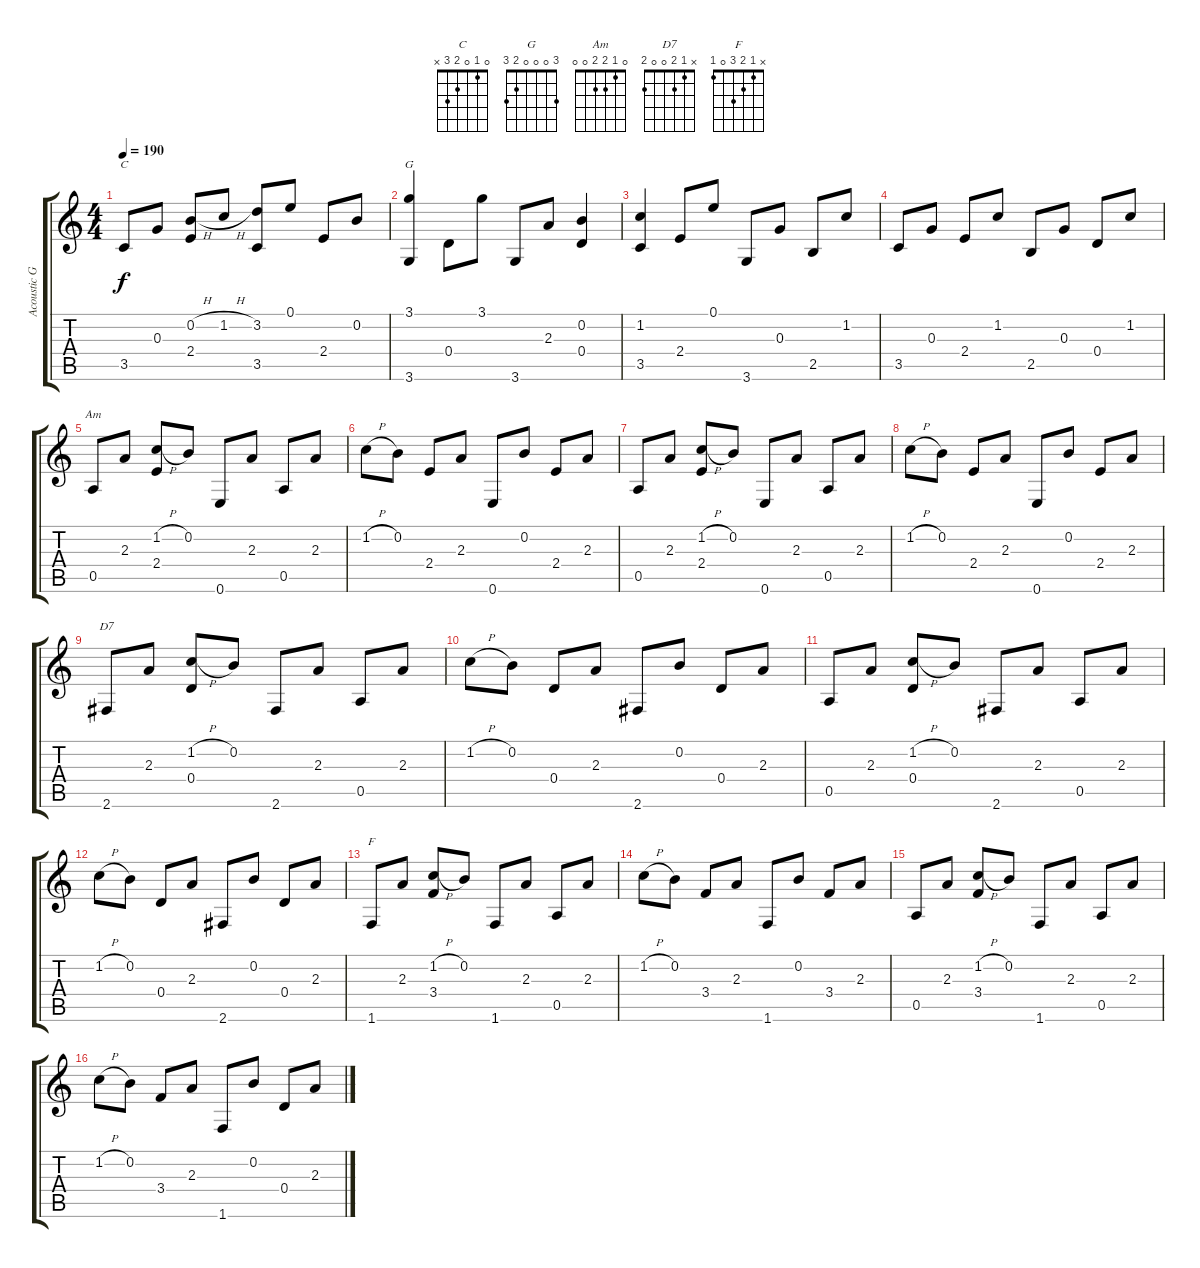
\track ("Acoustic Guitar" "Acoustic G") {instrument acousticguitarnylon}
\staff {score tabs}
\tuning (E4 B3 G3 D3 A2 E2) {hide}
\chord ("C" 0 1 0 2 3 x)
\chord ("G" 3 0 0 0 2 3)
\chord ("Am" 0 1 2 2 0 0)
\chord ("D7" x 1 2 0 0 2)
\chord ("F" x 1 2 3 0 1)
\ts (4 4)
\tempo 190
\clef g2
\ks c
3.5.8{ch "C" dy f} 0.3.8 (0.2{h} 2.4).8 1.2{h}.8 (3.2 3.5).8 0.1.8 2.4.8 0.2.8 |
(3.1 3.6).4{ch "G"} 0.4.8 3.1.8 3.6.8 2.3.8 (0.2 0.4).4 |
(1.2 3.5).4 2.4.8 0.1.8 3.6.8 0.3.8 2.5.8 1.2.8 |
3.5.8 0.3.8 2.4.8 1.2.8 2.5.8 0.3.8 0.4.8 1.2.8 |
0.5.8{ch "Am"} 2.3.8 (1.2{h} 2.4).8 0.2.8 0.6.8 2.3.8 0.5.8 2.3.8 |
1.2{h}.8 0.2.8 2.4.8 2.3.8 0.6.8 0.2.8 2.4.8 2.3.8 |
0.5.8 2.3.8 (1.2{h} 2.4).8 0.2.8 0.6.8 2.3.8 0.5.8 2.3.8 |
1.2{h}.8 0.2.8 2.4.8 2.3.8 0.6.8 0.2.8 2.4.8 2.3.8 |
2.6.8{ch "D7"} 2.3.8 (1.2{h} 0.4).8 0.2.8 2.6.8 2.3.8 0.5.8 2.3.8 |
1.2{h}.8 0.2.8 0.4.8 2.3.8 2.6.8 0.2.8 0.4.8 2.3.8 |
0.5.8 2.3.8 (1.2{h} 0.4).8 0.2.8 2.6.8 2.3.8 0.5.8 2.3.8 |
1.2{h}.8 0.2.8 0.4.8 2.3.8 2.6.8 0.2.8 0.4.8 2.3.8 |
1.6.8{ch "F"} 2.3.8 (1.2{h} 3.4).8 0.2.8 1.6.8 2.3.8 0.5.8 2.3.8 |
1.2{h}.8 0.2.8 3.4.8 2.3.8 1.6.8 0.2.8 3.4.8 2.3.8 |
0.5.8 2.3.8 (1.2{h} 3.4).8 0.2.8 1.6.8 2.3.8 0.5.8 2.3.8 |
1.2{h}.8 0.2.8 3.4.8 2.3.8 1.6.8 0.2.8 0.4.8 2.3.8
